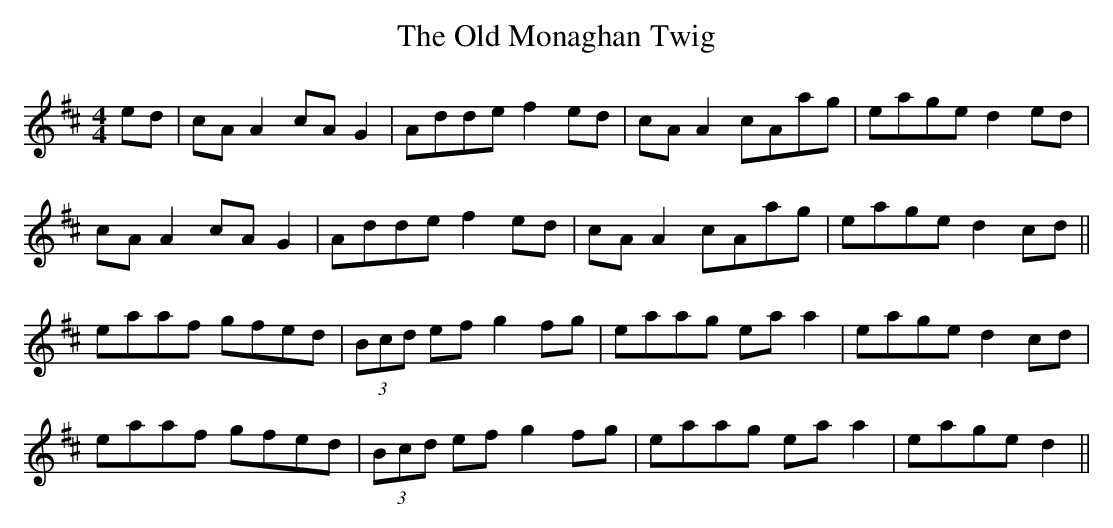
X:1
T: The Old Monaghan Twig
M: 4/4
L: 1/8
K: Amix
ed|cAA2 cAG2|Adde f2ed|cAA2 cAag|eage d2ed|
cAA2 cAG2|Adde f2ed|cAA2 cAag|eage d2 cd||
eaaf gfed|(3Bcd efg2 fg|eaag eaa2|eage d2 cd|
eaaf gfed|(3Bcd efg2 fg|eaag eaa2|eage d2||
